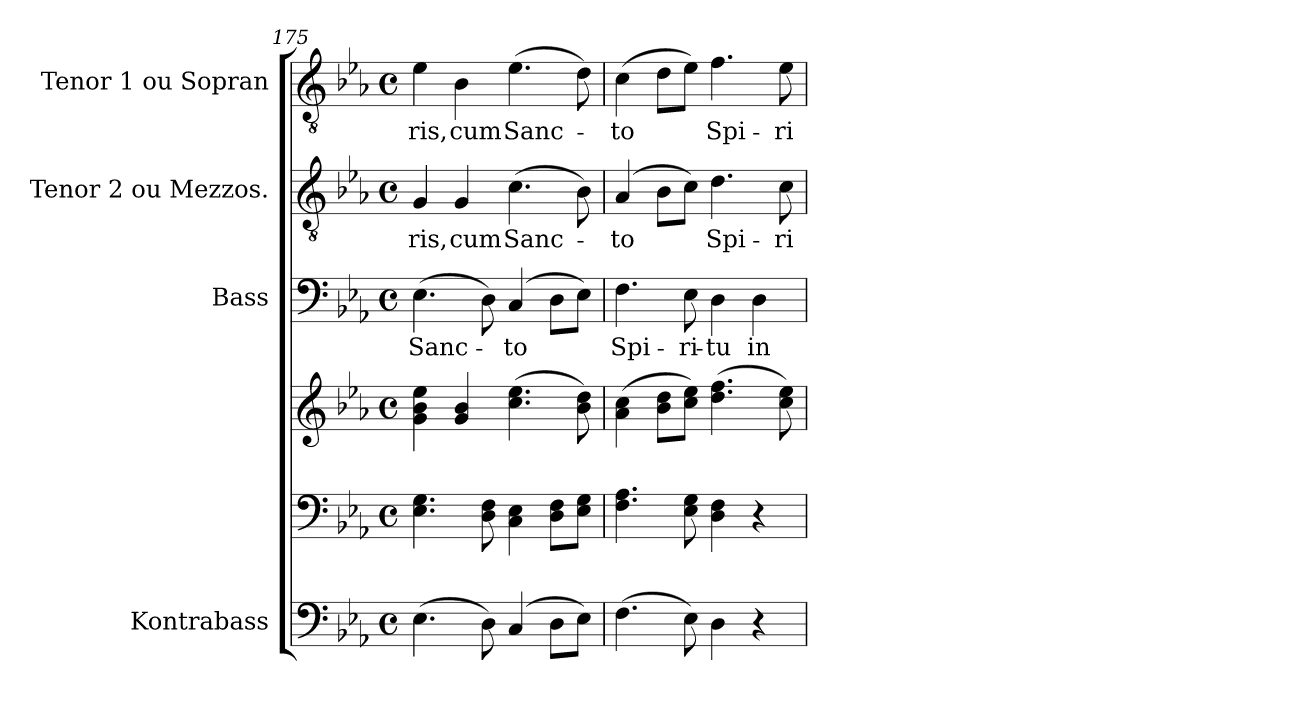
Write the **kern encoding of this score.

**kern	**kern	**kern	**kern	**text	**kern	**text	**kern	**text
*part5	*part4	*part4	*part3	*part3	*part2	*part2	*part1	*part1
*staff6	*staff5	*staff4	*staff3	*staff3	*staff2	*staff2	*staff1	*staff1
*I"Kontrabass	*	*	*I"Bass	*	*I"Tenor 2 ou Mezzos.	*	*I"Tenor 1 ou Sopran	*
*I'Kb.	*	*	*	*	*	*	*	*
!!LO:PB:g=z
*clefF4	*clefF4	*clefG2	*clefF4	*	*clefGv2	*	*clefGv2	*
*ITrd7c12	*	*	*	*	*	*	*	*
*k[b-e-a-]	*k[b-e-a-]	*k[b-e-a-]	*k[b-e-a-]	*	*k[b-e-a-]	*	*k[b-e-a-]	*
*E-:	*E-:	*E-:	*E-:	*	*E-:	*	*E-:	*
*M4/4	*M4/4	*M4/4	*M4/4	*	*M4/4	*	*M4/4	*
*met(c)	*met(c)	*met(c)	*met(c)	*	*met(c)	*	*met(c)	*
=175	=175	=175	=175	=175	=175	=175	=175	=175
!	!	!	!	!LO:LY:b	!	!LO:LY:b	!	!LO:LY:b
(>4.EE-\	4.E-\ 4.G\	4g\ 4b-\ 4ee-\	(>4.E-\	Sanc-	4G/	-ris,	4e-\	-ris,
!	!	!	!	!	!	!LO:LY:b	!	!LO:LY:b
.	.	4g/ 4b-/	.	.	4G/	cum	4B-\	cum
8DD\)	8D\ 8F\	.	8D\)	.	.	.	.	.
!	!	!	!	!LO:LY:b	!	!LO:LY:b	!	!LO:LY:b
(4CC/	4C\ 4E-\	(>4.cc\ 4.ee-\	(4C/	-to	(>4.c\	Sanc-	(>4.e-\	Sanc-
8DD\L	8D\ 8F\L	.	8D\L	.	.	.	.	.
8EE-\J)	8E-\ 8G\J	8b-\ 8dd\)	8E-\J)	.	8B-\)	.	8d\)	.
=176	=176	=176	=176	=176	=176	=176	=176	=176
!	!	!	!	!LO:LY:b	!	!LO:LY:b	!	!LO:LY:b
(>4.FF\	4.F\ 4.A-\	(>4a-\ 4cc\	4.F\	Spi-	(4A-/	-to	(>4c\	-to
.	.	8b-\ 8dd\L	.	.	8B-\L	.	8d\L	.
!	!	!	!	!LO:LY:b	!	!	!	!
8EE-\)	8E-\ 8G\	8cc\ 8ee-\J)	8E-\	-ri-	8c\J)	.	8e-\J)	.
!	!	!	!	!LO:LY:b	!	!LO:LY:b	!	!LO:LY:b
4DD\	4D\ 4F\	(>4.dd\ 4.ff\	4D\	-tu	4.d\	Spi-	4.f\	Spi-
!	!	!	!	!LO:LY:b	!	!	!	!
4r	4r	.	4D\	in	.	.	.	.
!	!	!	!	!	!	!LO:LY:b	!	!LO:LY:b
.	.	8cc\ 8ee-\)	.	.	8c\	-ri-	8e-\	-ri-
=	=	=	=	=	=	=	=	=
*-	*-	*-	*-	*-	*-	*-	*-	*-
